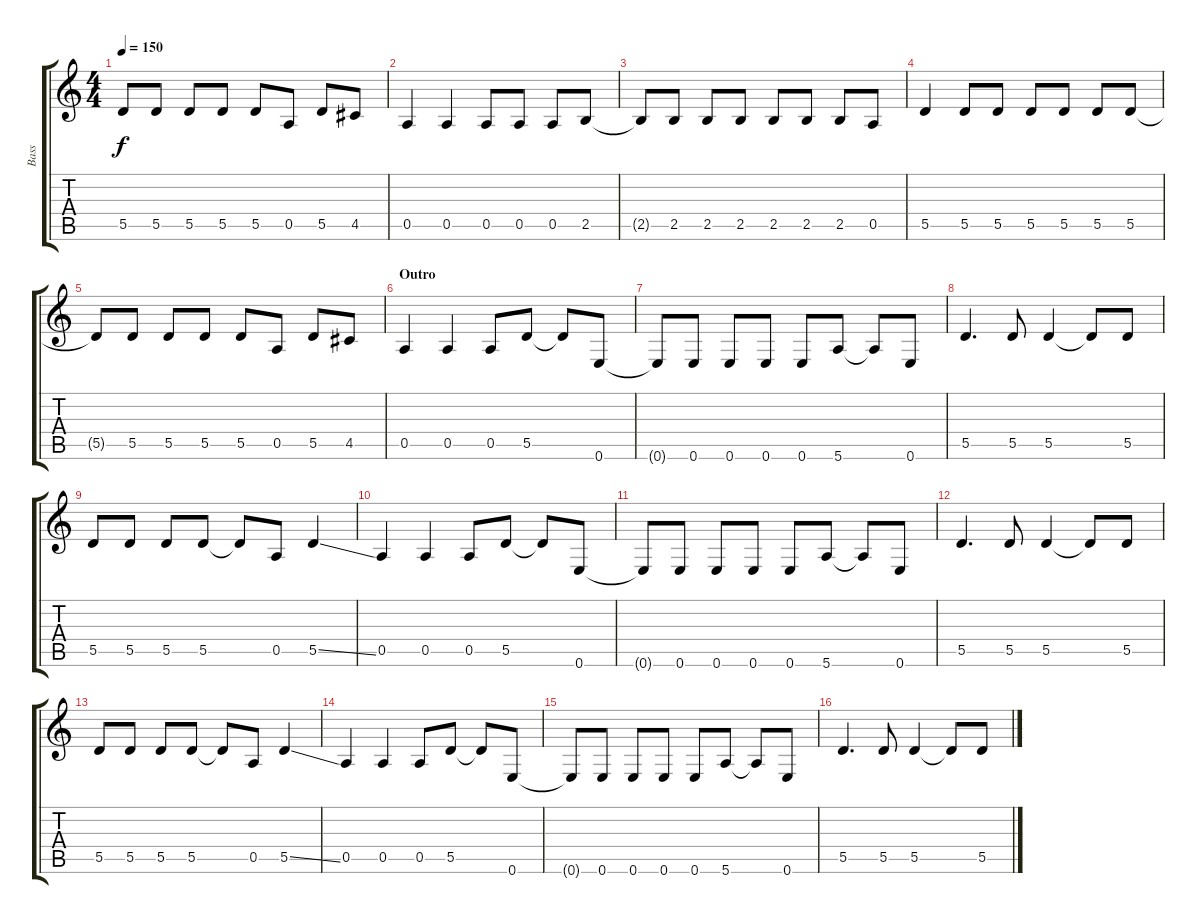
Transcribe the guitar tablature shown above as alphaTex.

\track ("Bass" "Bass") {instrument electricbasspick}
\staff {score tabs}
\tuning (E4 B3 G3 D3 A2 E2) {hide}
\ts (4 4)
\tempo 150
\clef g2
\ks c
5.5{t}.8{dy f} 5.5.8 5.5.8 5.5.8 5.5.8 0.5.8 5.5.8 4.5.8 |
0.5.4 0.5.4 0.5.8 0.5.8 0.5.8 2.5.8 |
2.5{t}.8 2.5.8 2.5.8 2.5.8 2.5.8 2.5.8 2.5.8 0.5.8 |
5.5.4 5.5.8 5.5.8 5.5.8 5.5.8 5.5.8 5.5.8 |
5.5{t}.8 5.5.8 5.5.8 5.5.8 5.5.8 0.5.8 5.5.8 4.5.8 |
\section ("" "Outro")
0.5.4 0.5.4 0.5.8 5.5.8 5.5{t}.8 0.6.8 |
0.6{t}.8 0.6.8 0.6.8 0.6.8 0.6.8 5.6.8 5.6{t}.8 0.6.8 |
5.5.4{d} 5.5.8 5.5.4 5.5{t}.8 5.5.8 |
5.5.8 5.5.8 5.5.8 5.5.8 5.5{t}.8 0.5.8 5.5{ss}.4 |
0.5.4 0.5.4 0.5.8 5.5.8 5.5{t}.8 0.6.8 |
0.6{t}.8 0.6.8 0.6.8 0.6.8 0.6.8 5.6.8 5.6{t}.8 0.6.8 |
5.5.4{d} 5.5.8 5.5.4 5.5{t}.8 5.5.8 |
5.5.8 5.5.8 5.5.8 5.5.8 5.5{t}.8 0.5.8 5.5{ss}.4 |
0.5.4 0.5.4 0.5.8 5.5.8 5.5{t}.8 0.6.8 |
0.6{t}.8 0.6.8 0.6.8 0.6.8 0.6.8 5.6.8 5.6{t}.8 0.6.8 |
5.5.4{d} 5.5.8 5.5.4 5.5{t}.8 5.5.8
